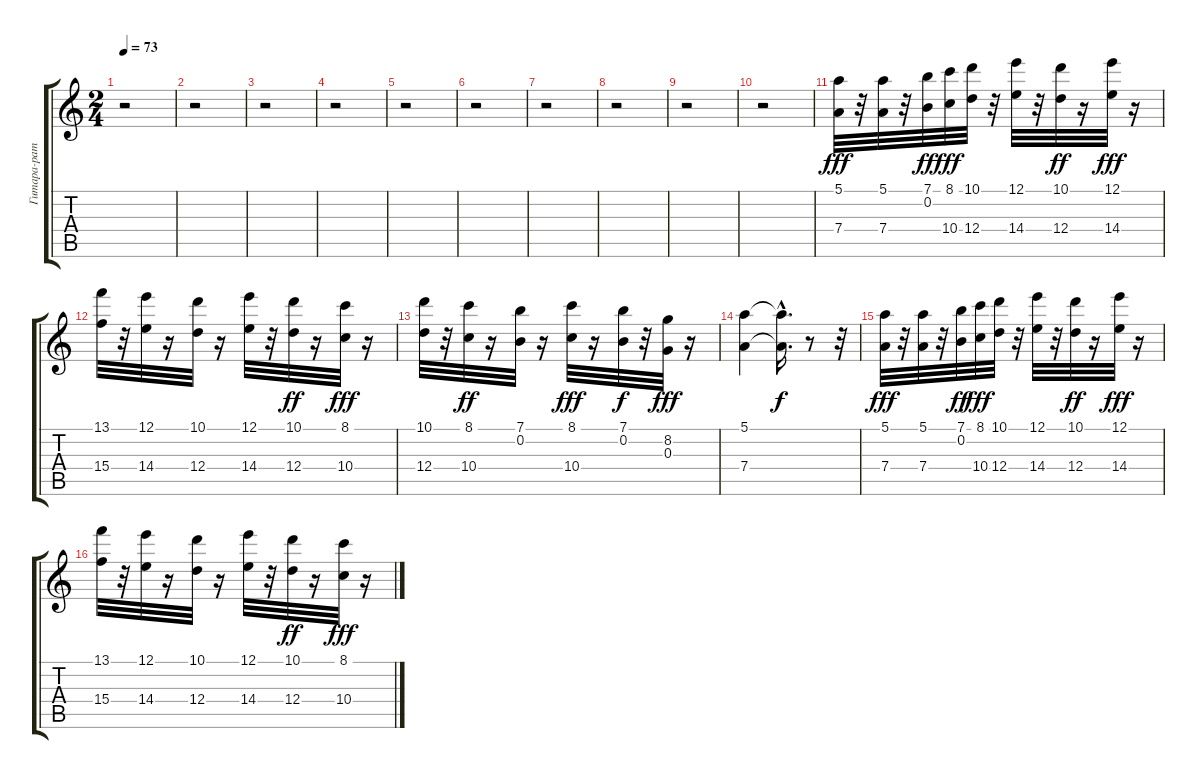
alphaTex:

\track ("Гитара-ратм" "Гитара-рат") {instrument acousticguitarsteel}
\staff {score tabs}
\tuning (E4 B3 G3 D3 A2 E2) {hide}
\ts (2 4)
\tempo 73
\clef g2
\ks c
r.2{dy fff instrument acousticguitarsteel} |
r.2 |
r.2 |
r.2 |
r.2 |
r.2 |
r.2 |
r.2 |
r.2 |
r.2 |
(5.1 7.4).32 r.32 (5.1 7.4).32 r.32 (7.1 0.2).32{dy ff} (8.1 10.4).32{dy fff} (10.1 12.4).32 r.32 (12.1 14.4).32 r.32 (10.1 12.4).32{dy ff} r.16 (12.1 14.4).32{dy fff} r.16 |
(13.1 15.4).32 r.32 (12.1 14.4).32 r.16 (10.1 12.4).32 r.16 (12.1 14.4).32 r.32 (10.1 12.4).32{dy ff} r.16 (8.1 10.4).32{dy fff} r.16 |
(10.1 12.4).32 r.32 (8.1 10.4).32{dy ff} r.16 (7.1 0.2).32 r.16 (8.1 10.4).32{dy fff} r.16 (7.1 0.2).32{dy f} r.32 (8.2 0.3).32{dy fff} r.16 |
(5.1 7.4).4 (5.1{hac t} 7.4{hac t}).16{d dy f} r.8 r.32 |
(5.1 7.4).32{dy fff} r.32 (5.1 7.4).32 r.32 (7.1 0.2).32{dy ff} (8.1 10.4).32{dy fff} (10.1 12.4).32 r.32 (12.1 14.4).32 r.32 (10.1 12.4).32{dy ff} r.16 (12.1 14.4).32{dy fff} r.16 |
(13.1 15.4).32 r.32 (12.1 14.4).32 r.16 (10.1 12.4).32 r.16 (12.1 14.4).32 r.32 (10.1 12.4).32{dy ff} r.16 (8.1 10.4).32{dy fff} r.16
